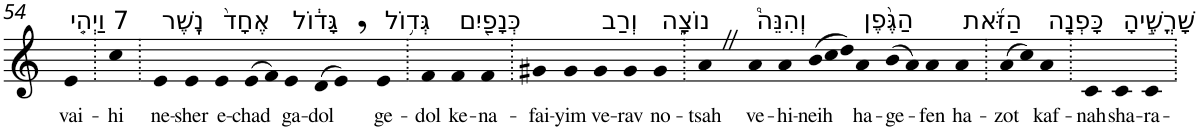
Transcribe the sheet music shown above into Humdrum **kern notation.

**kern	**text
*part1	*part1
*staff1	*staff1
*I"Piano	*
*I'Pno	*
!!LO:PB:g=z
*clefG2	*
*k[]	*
=54	=54
!LO:TX:a:t=7 וַיְהִ֤י	!
!	!LO:LY:b
4e	vai-
=55.	=55.
!	!LO:LY:b
4cc	-hi
=56.	=56.
!LO:TX:a:t=נֶֽשֶׁר	!
!	!LO:LY:b
4e	ne-
!	!LO:LY:b
4e	-sher
!LO:TX:a:t=אֶחָד֙	!
!	!LO:LY:b
4e	e-
!	!LO:LY:b
(>8e	-chad
8f)	.
!LO:TX:a:t=גָּד֔וֹל	!
!	!LO:LY:b
4e	ga-
!	!LO:LY:b
(>8d	-dol
8e,)	.
!LO:TX:a:t=גְּד֥וֹל	!
!	!LO:LY:b
4e	ge-
=57.	=57.
!	!LO:LY:b
4f	-dol
!LO:TX:a:t=כְּנָפַ֖יִם	!
!	!LO:LY:b
4f	ke-
!	!LO:LY:b
4f	-na-
=58.	=58.
!	!LO:LY:b
4g#X	-fai-
!	!LO:LY:b
4g#	-yim
!LO:TX:a:t=וְרַב	!
!	!LO:LY:b
4g#	ve-
!	!LO:LY:b
4g#	-rav
!LO:TX:a:t=נוֹצָ֑ה	!
!	!LO:LY:b
4g#	no-
=59.	=59.
!	!LO:LY:b
4aZ	-tsah
!LO:TX:a:t=וְהִנֵּה֩	!
!	!LO:LY:b
4a	ve-
!	!LO:LY:b
4a	-hi-
*Xtuplet	*
!	!LO:LY:b
(>12b	-neih
12cc	.
12dd)	.
!LO:TX:a:t=הַגֶּ֨פֶן	!
!	!LO:LY:b
4a	ha-
!	!LO:LY:b
(>8b	-ge-
8a)	.
!	!LO:LY:b
4a	-fen
!LO:TX:a:t=הַזֹּ֜את	!
!	!LO:LY:b
4a	ha-
=60.	=60.
!	!LO:LY:b
(>8a	-zot
8cc)	.
!LO:TX:a:t=כָּפְנָ֧ה	!
!	!LO:LY:b
4a	kaf-
=61.	=61.
!	!LO:LY:b
4c	-nah
!LO:TX:a:t=שָׁרֳשֶׁ֣יהָ	!
!	!LO:LY:b
4c	sha-
!	!LO:LY:b
4c	-ra-
=.	=.
*-	*-
